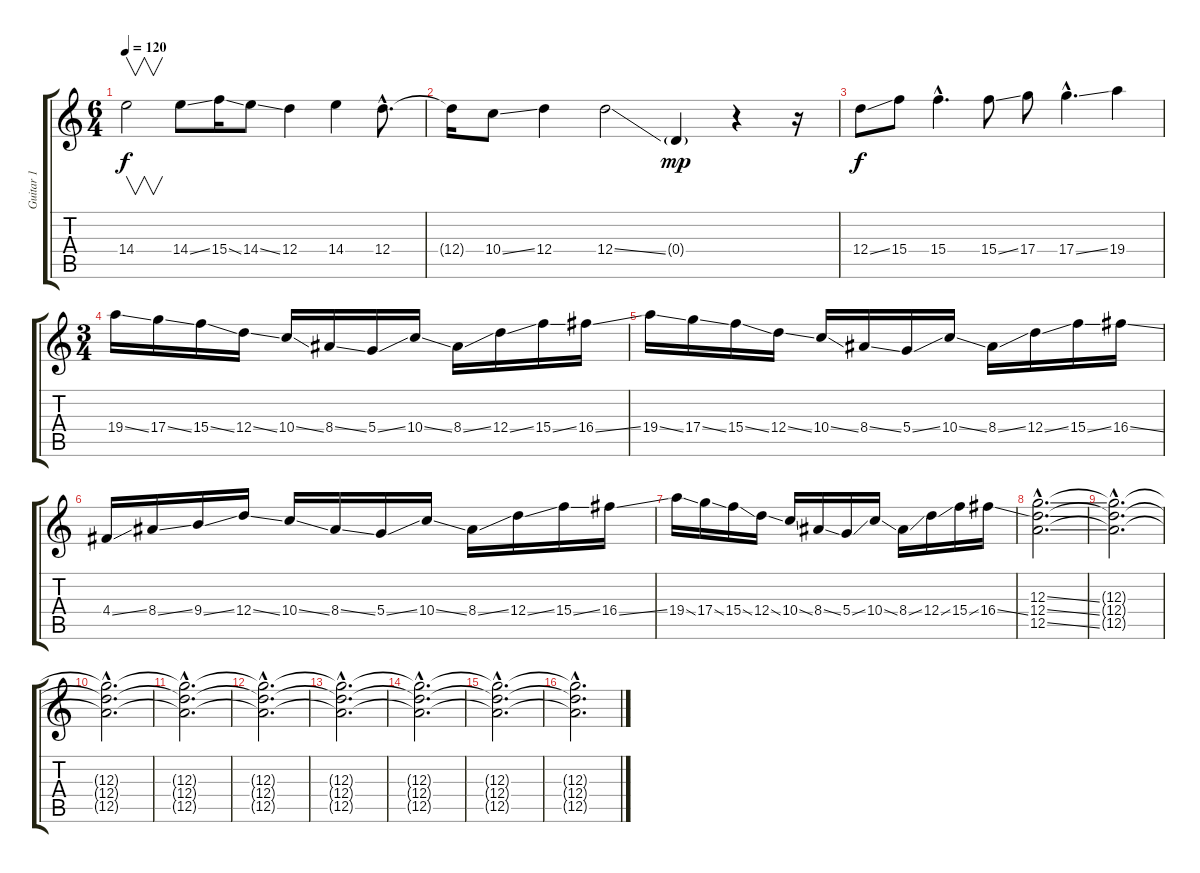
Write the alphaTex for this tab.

\track ("Guitar 1" "Guitar 1") {instrument distortionguitar}
\staff {score tabs}
\tuning (E4 B3 G3 D3 A2 D2) {hide}
\ts (6 4)
\tempo 120
\clef g2
\ks c
14.4.2{v dy f} 14.4{ss}.8 15.4{ss}.16 14.4{ss}.8 12.4.4 14.4.4 12.4{hac}.8{d} |
12.4{t}.16 10.4{ss}.8 12.4.4 12.4{ss}.2 0.4{g}.4{dy mp volume 0} r.4{volume 13} r.16 |
12.4{ss}.8{dy f} 15.4.8 15.4{hac}.4{d} 15.4{ss}.8 17.4.8 17.4{ss hac}.4{d} 19.4.4 |
\ts (3 4)
19.4{ss}.16 17.4{ss}.16 15.4{ss}.16 12.4{ss}.16 10.4{ss}.16 8.4{ss}.16 5.4{ss}.16 10.4{ss}.16 8.4{ss}.16 12.4{ss}.16 15.4{ss}.16 16.4{ss}.16 |
19.4{ss}.16 17.4{ss}.16 15.4{ss}.16 12.4{ss}.16 10.4{ss}.16 8.4{ss}.16 5.4{ss}.16 10.4{ss}.16 8.4{ss}.16 12.4{ss}.16 15.4{ss}.16 16.4{ss}.16 |
4.4{ss}.16 8.4{ss}.16 9.4{ss}.16 12.4{ss}.16 10.4{ss}.16 8.4{ss}.16 5.4{ss}.16 10.4{ss}.16 8.4{ss}.16 12.4{ss}.16 15.4{ss}.16 16.4{ss}.16 |
19.4{ss}.16 17.4{ss}.16 15.4{ss}.16 12.4{ss}.16 10.4{ss}.16 8.4{ss}.16 5.4{ss}.16 10.4{ss}.16 8.4{ss}.16 12.4{ss}.16 15.4{ss}.16 16.4{ss}.16 |
(12.3{ss hac} 12.4{ss hac} 12.5{ss hac}).2{d} |
(12.3{hac t} 12.4{hac t} 12.5{hac t}).2{d} |
(12.3{hac t} 12.4{hac t} 12.5{hac t}).2{d} |
(12.3{hac t} 12.4{hac t} 12.5{hac t}).2{d} |
(12.3{hac t} 12.4{hac t} 12.5{hac t}).2{d} |
(12.3{hac t} 12.4{hac t} 12.5{hac t}).2{d} |
(12.3{hac t} 12.4{hac t} 12.5{hac t}).2{d} |
(12.3{hac t} 12.4{hac t} 12.5{hac t}).2{d} |
(12.3{hac t} 12.4{hac t} 12.5{hac t}).2{d}
